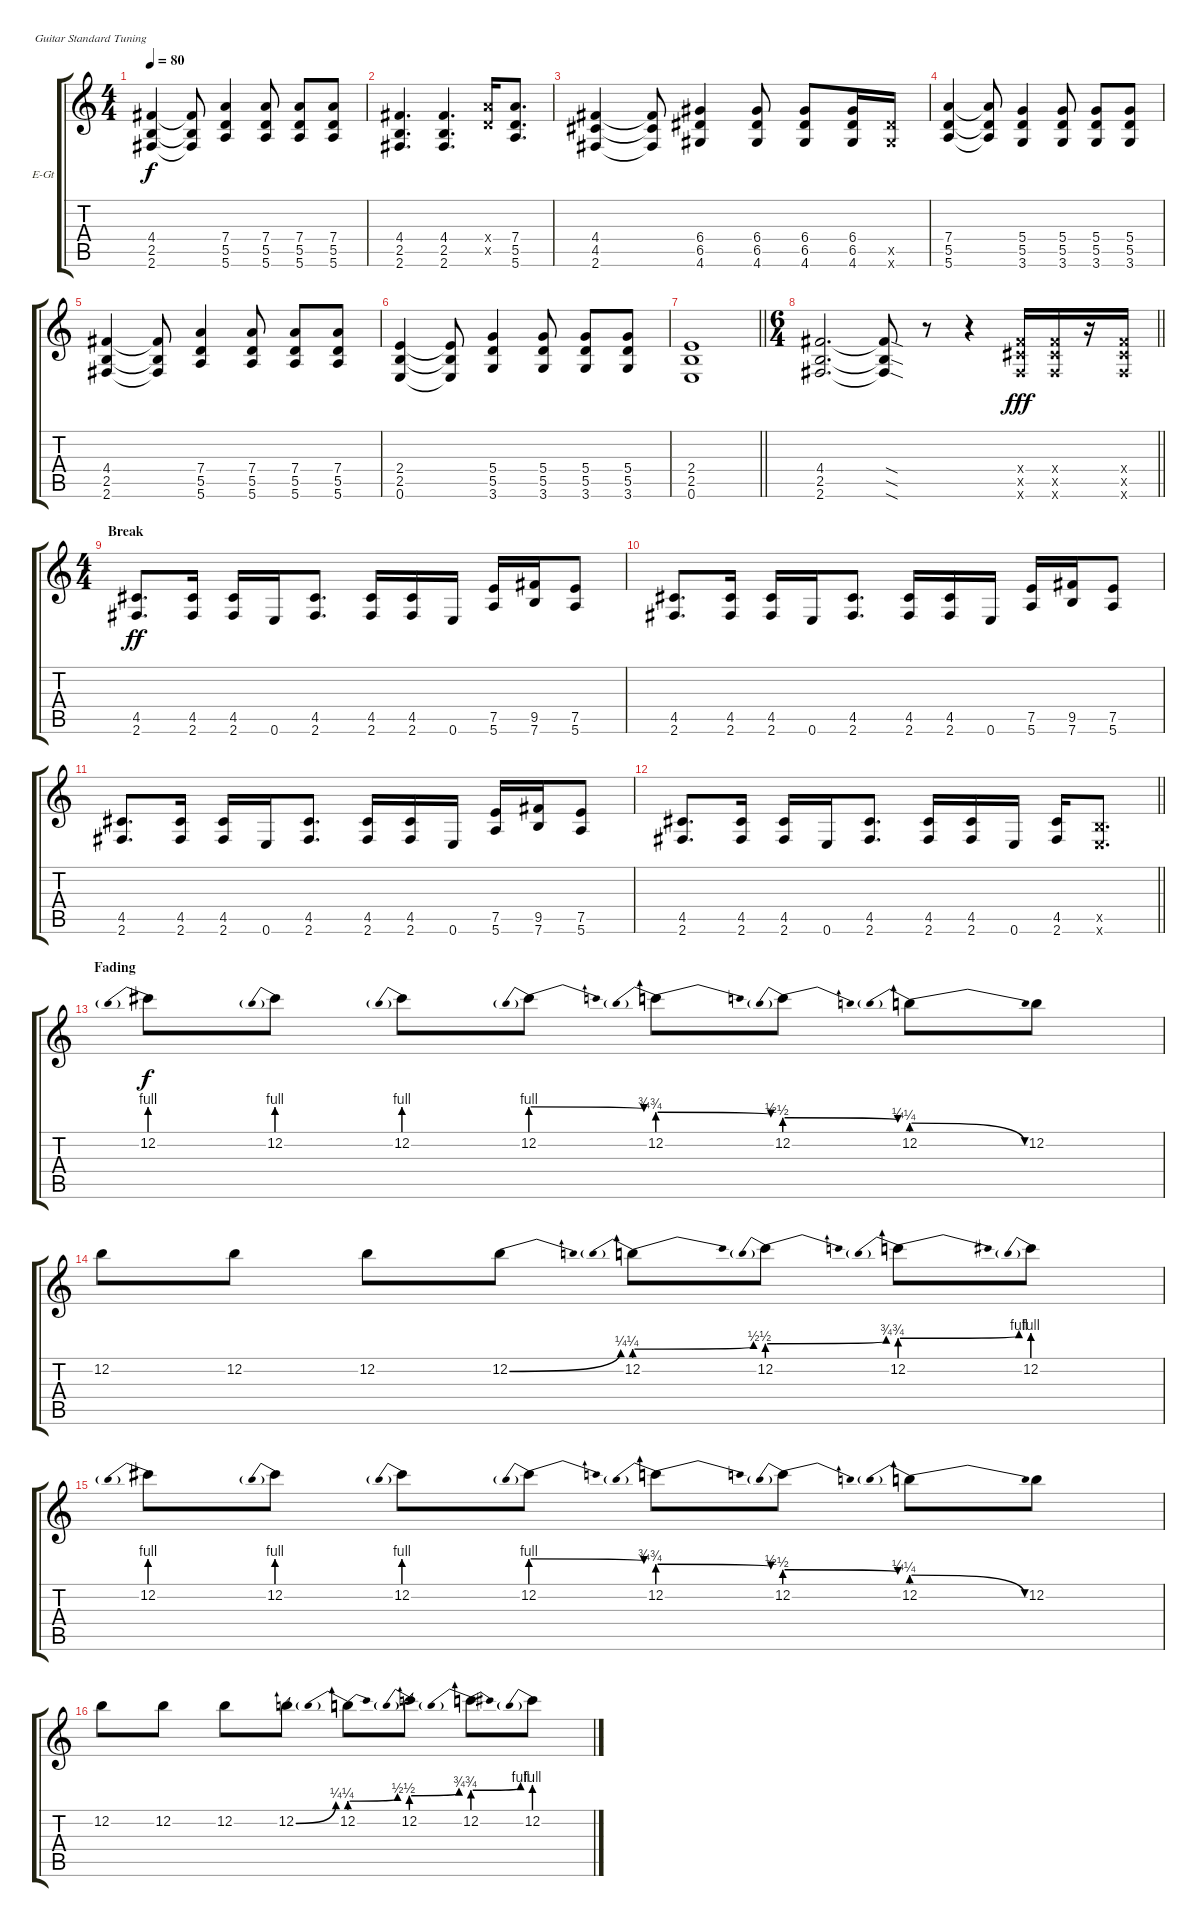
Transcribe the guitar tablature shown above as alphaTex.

\bracketExtendMode groupsimilarinstruments
\firstSystemTrackNameOrientation horizontal
\otherSystemsTrackNameOrientation horizontal
\track ("Echo" "E-Gt") {instrument distortionguitar}
\staff {score tabs}
\tuning (E4 B3 G3 D3 A2 E2)
\ts (4 4)
\tempo 80
\clef g2
\ks c
(4.4 2.5 2.6).4{dy f} (4.4{t} 2.5{t} 2.6{t}).8 (7.4 5.5 5.6).4 (7.4 5.5 5.6).8 (7.4 5.5 5.6).8 (7.4 5.5 5.6).8 |
(4.4 2.5 2.6).4{d} (4.4 2.5 2.6).4{d} (7.4{x} 5.5{x}).16 (7.4 5.5 5.6).8{d} |
(4.4 4.5 2.6).4 (4.4{t} 4.5{t} 2.6{t}).8 (6.4 6.5 4.6).4 (6.4 6.5 4.6).8 (6.4 6.5 4.6).8 (6.4 6.5 4.6).16 (6.5{x} 4.6{x}).16 |
(7.4 5.5 5.6).4 (7.4{t} 5.5{t} 5.6{t}).8 (5.4 5.5 3.6).4 (5.4 5.5 3.6).8 (5.4 5.5 3.6).8 (5.4 5.5 3.6).8 |
(4.4 2.5 2.6).4 (4.4{t} 2.5{t} 2.6{t}).8 (7.4 5.5 5.6).4 (7.4 5.5 5.6).8 (7.4 5.5 5.6).8 (7.4 5.5 5.6).8 |
(2.4 2.5 0.6).4 (2.4{t} 2.5{t} 0.6{t}).8 (5.4 5.5 3.6).4 (5.4 5.5 3.6).8 (5.4 5.5 3.6).8 (5.4 5.5 3.6).8 |
\barLineRight lightlight
(2.4 2.5 0.6).1 |
\ts (6 4)
\beaming (8 6 6)
\barLineRight lightlight
(4.4 2.5 2.6).2{d} (4.4{sod t} 2.5{sod t} 2.6{sod t}).8 r.8 r.4 (4.4{x} 4.5{x} 2.6{x}).16{dy fff} (4.4{x} 4.5{x} 2.6{x}).16 r.16 (4.4{x} 4.5{x} 2.6{x}).16 |
\ts (4 4)
\beaming (8 2 2 2 2)
\section ("" "Break")
(4.5 2.6).8{d dy ff} (4.5 2.6).16 (4.5 2.6).16 0.6.16 (4.5 2.6).8{d} (4.5 2.6).16 (4.5 2.6).16 0.6.16 (7.5 5.6).16 (9.5 7.6).16 (7.5 5.6).8 |
(4.5 2.6).8{d} (4.5 2.6).16 (4.5 2.6).16 0.6.16 (4.5 2.6).8{d} (4.5 2.6).16 (4.5 2.6).16 0.6.16 (7.5 5.6).16 (9.5 7.6).16 (7.5 5.6).8 |
(4.5 2.6).8{d} (4.5 2.6).16 (4.5 2.6).16 0.6.16 (4.5 2.6).8{d} (4.5 2.6).16 (4.5 2.6).16 0.6.16 (7.5 5.6).16 (9.5 7.6).16 (7.5 5.6).8 |
\barLineRight lightlight
(4.5 2.6).8{d} (4.5 2.6).16 (4.5 2.6).16 0.6.16 (4.5 2.6).8{d} (4.5 2.6).16 (4.5 2.6).16 0.6.16 (4.5 2.6).16 (2.5{x} 0.6{x}).8{d} |
\section ("" "Fading")
12.2{be (prebend 0 4 60 4)}.8{dy f} 12.2{be (prebend 0 4 60 4)}.8 12.2{be (prebend 0 4 60 4)}.8 12.2{be (prebendrelease 0 4 60 3)}.8 12.2{be (prebendrelease 0 3 60 2)}.8 12.2{be (prebendrelease 0 2 60 1)}.8 12.2{be (prebendrelease 0 1 60 0)}.8 12.2{be (hold 0 0 60 0)}.8 |
12.2.8 12.2.8 12.2.8 12.2{be (bend 0 0 60 1)}.8 12.2{be (prebendbend 0 1 60 2)}.8 12.2{be (prebendbend 0 2 60 3)}.8 12.2{be (prebendbend 0 3 60 4)}.8 12.2{be (prebend 0 4 60 4)}.8 |
12.2{be (prebend 0 4 60 4)}.8 12.2{be (prebend 0 4 60 4)}.8 12.2{be (prebend 0 4 60 4)}.8 12.2{be (prebendrelease 0 4 60 3)}.8 12.2{be (prebendrelease 0 3 60 2)}.8 12.2{be (prebendrelease 0 2 60 1)}.8 12.2{be (prebendrelease 0 1 60 0)}.8 12.2{be (hold 0 0 60 0)}.8 |
12.2.8 12.2.8 12.2.8 12.2{be (bend 0 0 60 1)}.8 12.2{be (prebendbend 0 1 60 2)}.8 12.2{be (prebendbend 0 2 60 3)}.8 12.2{be (prebendbend 0 3 60 4)}.8 12.2{be (prebend 0 4 60 4)}.8
